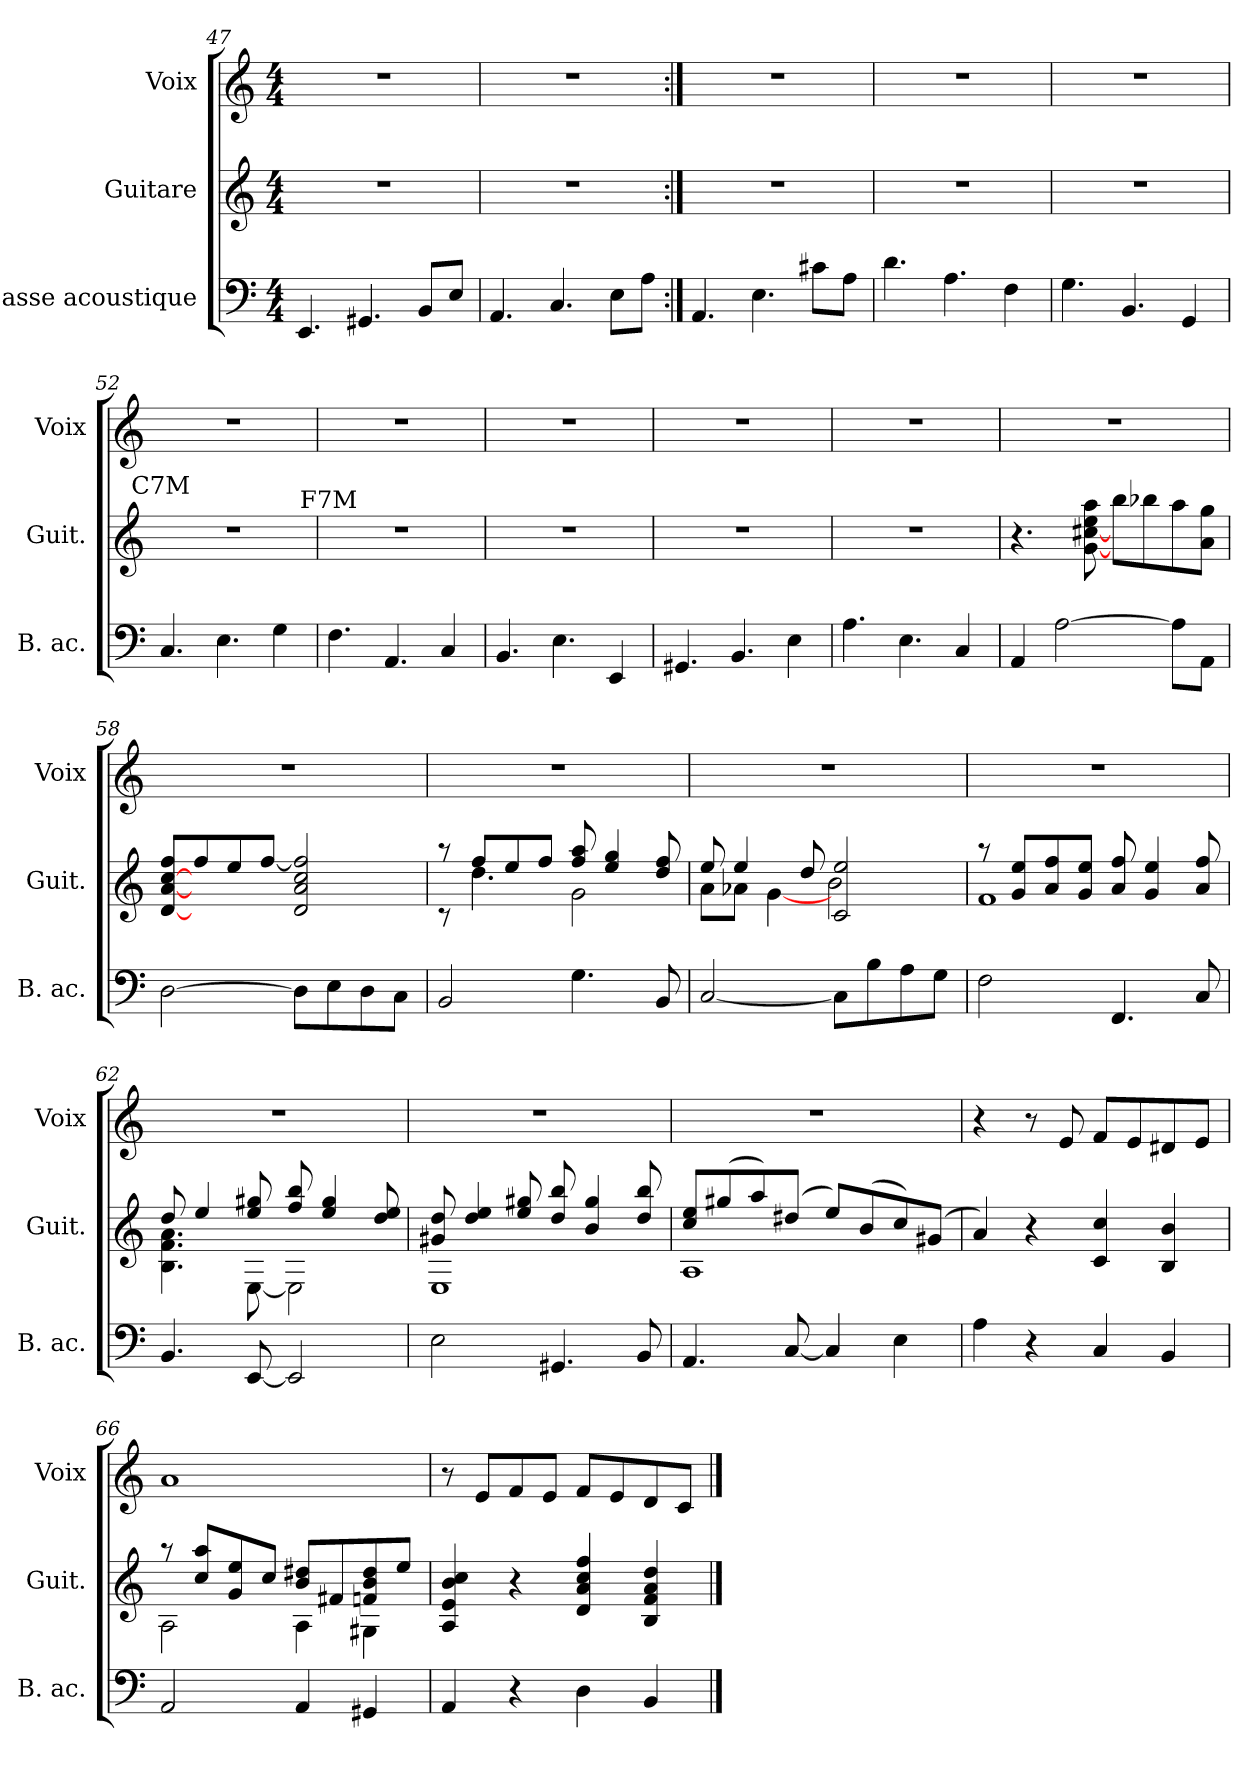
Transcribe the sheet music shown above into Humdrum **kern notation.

**kern	**kern	**kern
*part3	*part2	*part1
*staff3	*staff2	*staff1
*I"Basse acoustique	*I"Guitare	*I"Voix
*I'B. ac.	*I'Guit.	*I'Voix
*clefF4	*clefG2	*clefG2
*ITrd7c12	*ITrd7c12	*
*k[]	*k[]	*k[]
*C:	*C:	*C:
*M4/4	*M4/4	*M4/4
=47	=47	=47
4.EEE/	1r	1r
4.GGG#X/	.	.
8BBB/L	.	.
8EE/J	.	.
=48	=48	=48
4.AAA/	1r	1r
4.CC/	.	.
8EE\L	.	.
8AA\J	.	.
=49:|!	=49:|!	=49:|!
4.AAA/	1r	1r
4.EE\	.	.
8C#X\L	.	.
8AA\J	.	.
=50	=50	=50
4.D\	1r	1r
4.AA\	.	.
4FF\	.	.
=51	=51	=51
4.GG\	1r	1r
4.BBB/	.	.
4GGG/	.	.
!!LO:PB:g=z
=52	=52	=52
!	!LO:TX:a:cj:t=C7M	!
4.CC/	1r	1r
4.EE\	.	.
4GG\	.	.
=53	=53	=53
!	!LO:TX:a:cj:t=F7M	!
4.FF\	1r	1r
4.AAA/	.	.
4CC/	.	.
=54	=54	=54
4.BBB/	1r	1r
4.EE\	.	.
4EEE/	.	.
=55	=55	=55
4.GGG#X/	1r	1r
4.BBB/	.	.
4EE\	.	.
=56	=56	=56
4.AA\	1r	1r
4.EE\	.	.
4CC/	.	.
!!LO:LB:g=z
=57	=57	=57
4AAA/	4.r	1r
[2AA\	.	.
.	[8G\ [8c#X\ 8e\ 8a\	.
.	8b\L	.
.	8b-X\	.
8AA\L]	8a\	.
8AAA\J	8A\ 8g\J	.
=58	=58	=58
[2DD\	[8D/ [8A/ [8c/ 8f/L	1r
.	8f/	.
.	8e/	.
.	[8f/J	.
8DD\L]	2D/ 2A/ 2c/ 2f/]	.
8EE\	.	.
8DD\	.	.
8CC\J	.	.
=59	=59	=59
*	*^	*
2BBB/	8raa	8rc	1r
.	8f/L	4.d\	.
.	8e/	.	.
.	8f/J	.	.
4.GG\	8f/ 8a/	2G\	.
.	4e/ 4g/	.	.
8BBB/	8d/ 8f/	.	.
=60	=60	=60	=60
[2CC/	8e/	8A\L	1r
.	4e/	8A-X\J	.
.	.	[<4G\	.
.	8d/	.	.
8CC\L]	2C/ 2e/	2B\	.
8BB\	.	.	.
8AA\	.	.	.
8GG\J	.	.	.
!!LO:LB:g=z
=61	=61	=61	=61
2FF\	8raa	1F	1r
.	8G/ 8e/L	.	.
.	8A/ 8f/	.	.
.	8G/ 8e/J	.	.
4.FFF/	8A/ 8f/	.	.
.	4G/ 4e/	.	.
8CC/	8A/ 8f/	.	.
=62	=62	=62	=62
4.BBB/	8d/	4.BB\ 4.F\ 4.A\	1r
.	4e/	.	.
[8EEE/	8e/ 8g#X/	[<8EE\	.
2EEE/]	8f/ 8b/	2EE\]	.
.	4e/ 4g#/	.	.
.	8d/ 8e/	.	.
=63	=63	=63	=63
2EE\	8G#X/ 8d/	1EE	1r
.	4d/ 4e/	.	.
.	8e/ 8g#X/	.	.
4.GGG#X/	8d/ 8b/	.	.
.	4B/ 4g#/	.	.
8BBB/	8d/ 8b/	.	.
=64	=64	=64	=64
4.AAA/	8c/ 8e/L	1AA	1r
.	(>8g#X/	.	.
.	8a/)	.	.
[8CC/	(>8d#X/J	.	.
4CC/]	8e/L)	.	.
.	(>8B/	.	.
4EE\	8c/)	.	.
.	(>8G#X/J	.	.
*	*v	*v	*
!!LO:PB:g=z
=65	=65	=65
4AA\	4A/)	4r
4r	4r	8r
.	.	8e/
4CC/	4C/ 4c/	8f/L
.	.	8e/
4BBB/	4BB/ 4B/	8d#X/
.	.	8e/J
=66	=66	=66
*	*^	*
2AAA/	8raa	2AA\	1a
.	8c/ 8a/L	.	.
.	8G/ 8e/	.	.
.	8c/J	.	.
4AAA/	8B/ 8d#X/L	4AA\	.
.	8F#X/	.	.
4GGG#X/	8Fn/ 8B/ 8d#/	4GG#X\	.
.	8e/J	.	.
*	*v	*v	*
=67	=67	=67
4AAA/	4AA/ 4E/ 4B/ 4c/	8r
.	.	8e/L
4r	4r	8f/
.	.	8e/J
4DD\	4D/ 4A/ 4c/ 4f/	8f/L
.	.	8e/
4BBB/	4BB/ 4F/ 4A/ 4d/	8d/
.	.	8c/J
==	==	==
*-	*-	*-
